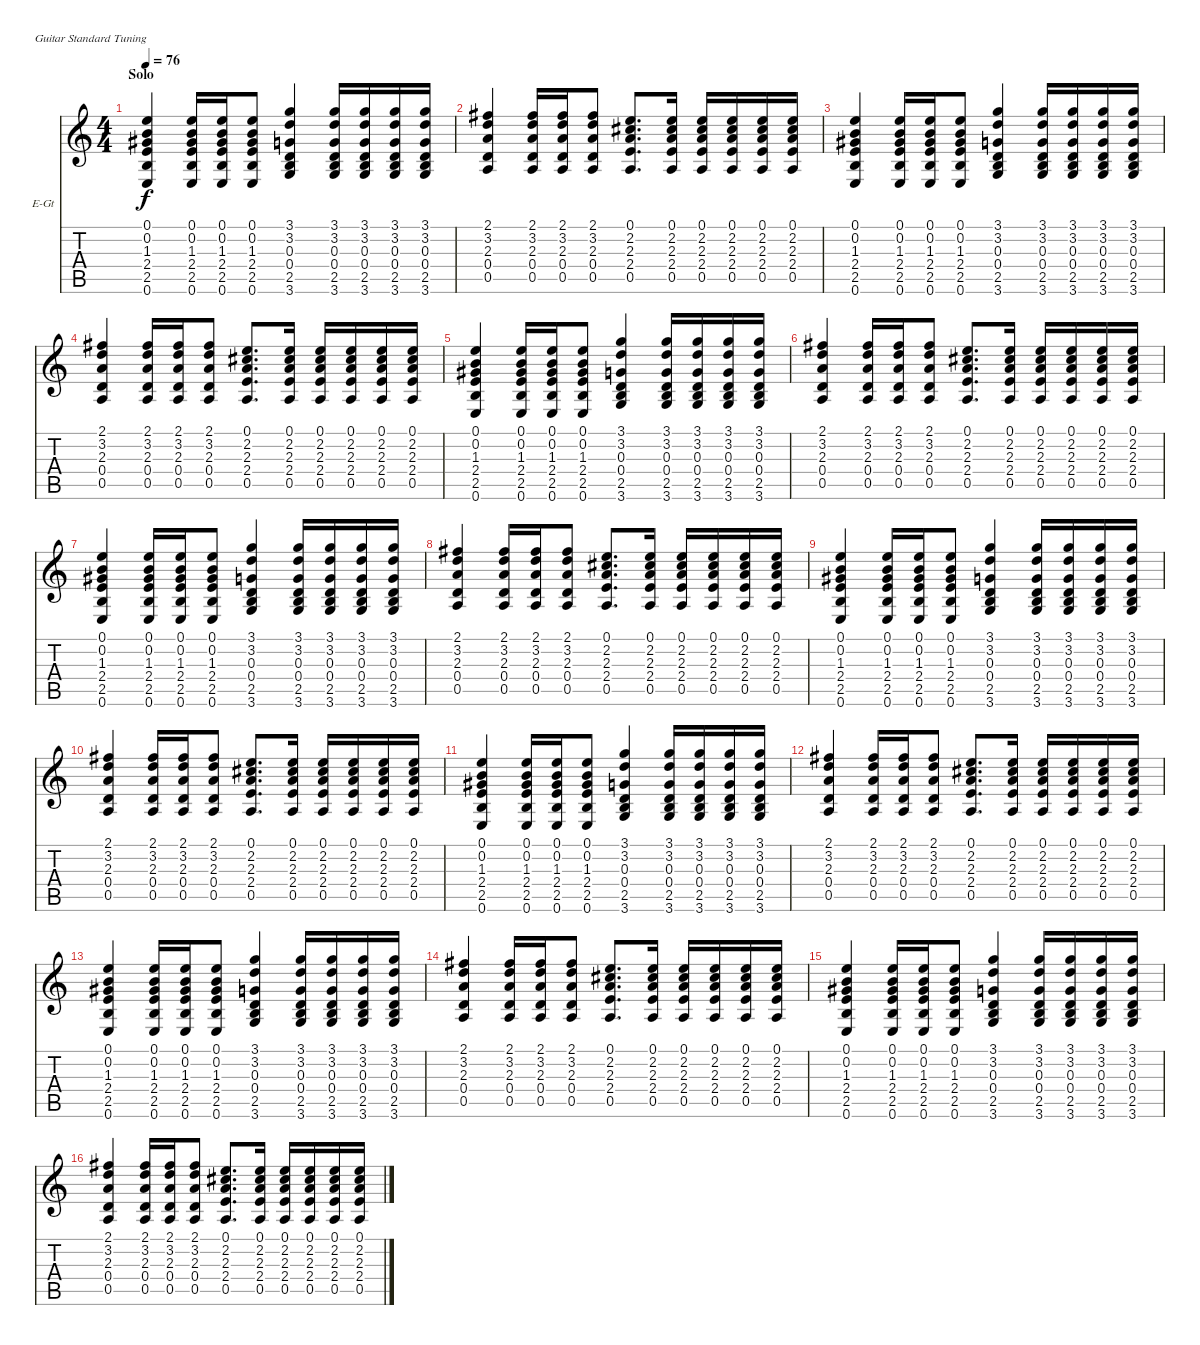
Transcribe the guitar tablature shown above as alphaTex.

\defaultSystemsLayout 4
\bracketExtendMode nobrackets
\firstSystemTrackNameOrientation horizontal
\otherSystemsTrackNameOrientation horizontal
\track ("Stone Gossard (Drive)" "E-Gt") {instrument overdrivenguitar}
\staff {score tabs}
\tuning (E4 B3 G3 D3 A2 E2)
\ts (4 4)
\section ("" "Solo")
\tempo 76
\clef g2
\ks c
(0.1 0.2 1.3 2.4 2.5 0.6).4{dy f} (0.1 0.2 1.3 2.4 2.5 0.6).16 (0.1 0.2 1.3 2.4 2.5 0.6).16 (0.1 0.2 1.3 2.4 2.5 0.6).8 (3.1 3.2 0.3 0.4 2.5 3.6).4 (3.1 3.2 0.3 0.4 2.5 3.6).16 (3.1 3.2 0.3 0.4 2.5 3.6).16 (3.1 3.2 0.3 0.4 2.5 3.6).16 (3.1 3.2 0.3 0.4 2.5 3.6).16 |
(2.1 3.2 2.3 0.4 0.5).4 (2.1 3.2 2.3 0.4 0.5).16 (2.1 3.2 2.3 0.4 0.5).16 (2.1 3.2 2.3 0.4 0.5).8 (0.1 2.2 2.3 2.4 0.5).8{d} (0.1 2.2 2.3 2.4 0.5).16 (0.1 2.2 2.3 2.4 0.5).16 (0.1 2.2 2.3 2.4 0.5).16 (0.1 2.2 2.3 2.4 0.5).16 (0.1 2.2 2.3 2.4 0.5).16 |
(0.1 0.2 1.3 2.4 2.5 0.6).4 (0.1 0.2 1.3 2.4 2.5 0.6).16 (0.1 0.2 1.3 2.4 2.5 0.6).16 (0.1 0.2 1.3 2.4 2.5 0.6).8 (3.1 3.2 0.3 0.4 2.5 3.6).4 (3.1 3.2 0.3 0.4 2.5 3.6).16 (3.1 3.2 0.3 0.4 2.5 3.6).16 (3.1 3.2 0.3 0.4 2.5 3.6).16 (3.1 3.2 0.3 0.4 2.5 3.6).16 |
(2.1 3.2 2.3 0.4 0.5).4 (2.1 3.2 2.3 0.4 0.5).16 (2.1 3.2 2.3 0.4 0.5).16 (2.1 3.2 2.3 0.4 0.5).8 (0.1 2.2 2.3 2.4 0.5).8{d} (0.1 2.2 2.3 2.4 0.5).16 (0.1 2.2 2.3 2.4 0.5).16 (0.1 2.2 2.3 2.4 0.5).16 (0.1 2.2 2.3 2.4 0.5).16 (0.1 2.2 2.3 2.4 0.5).16 |
(0.1 0.2 1.3 2.4 2.5 0.6).4 (0.1 0.2 1.3 2.4 2.5 0.6).16 (0.1 0.2 1.3 2.4 2.5 0.6).16 (0.1 0.2 1.3 2.4 2.5 0.6).8 (3.1 3.2 0.3 0.4 2.5 3.6).4 (3.1 3.2 0.3 0.4 2.5 3.6).16 (3.1 3.2 0.3 0.4 2.5 3.6).16 (3.1 3.2 0.3 0.4 2.5 3.6).16 (3.1 3.2 0.3 0.4 2.5 3.6).16 |
(2.1 3.2 2.3 0.4 0.5).4 (2.1 3.2 2.3 0.4 0.5).16 (2.1 3.2 2.3 0.4 0.5).16 (2.1 3.2 2.3 0.4 0.5).8 (0.1 2.2 2.3 2.4 0.5).8{d} (0.1 2.2 2.3 2.4 0.5).16 (0.1 2.2 2.3 2.4 0.5).16 (0.1 2.2 2.3 2.4 0.5).16 (0.1 2.2 2.3 2.4 0.5).16 (0.1 2.2 2.3 2.4 0.5).16 |
(0.1 0.2 1.3 2.4 2.5 0.6).4 (0.1 0.2 1.3 2.4 2.5 0.6).16 (0.1 0.2 1.3 2.4 2.5 0.6).16 (0.1 0.2 1.3 2.4 2.5 0.6).8 (3.1 3.2 0.3 0.4 2.5 3.6).4 (3.1 3.2 0.3 0.4 2.5 3.6).16 (3.1 3.2 0.3 0.4 2.5 3.6).16 (3.1 3.2 0.3 0.4 2.5 3.6).16 (3.1 3.2 0.3 0.4 2.5 3.6).16 |
(2.1 3.2 2.3 0.4 0.5).4 (2.1 3.2 2.3 0.4 0.5).16 (2.1 3.2 2.3 0.4 0.5).16 (2.1 3.2 2.3 0.4 0.5).8 (0.1 2.2 2.3 2.4 0.5).8{d} (0.1 2.2 2.3 2.4 0.5).16 (0.1 2.2 2.3 2.4 0.5).16 (0.1 2.2 2.3 2.4 0.5).16 (0.1 2.2 2.3 2.4 0.5).16 (0.1 2.2 2.3 2.4 0.5).16 |
(0.1 0.2 1.3 2.4 2.5 0.6).4 (0.1 0.2 1.3 2.4 2.5 0.6).16 (0.1 0.2 1.3 2.4 2.5 0.6).16 (0.1 0.2 1.3 2.4 2.5 0.6).8 (3.1 3.2 0.3 0.4 2.5 3.6).4 (3.1 3.2 0.3 0.4 2.5 3.6).16 (3.1 3.2 0.3 0.4 2.5 3.6).16 (3.1 3.2 0.3 0.4 2.5 3.6).16 (3.1 3.2 0.3 0.4 2.5 3.6).16 |
(2.1 3.2 2.3 0.4 0.5).4 (2.1 3.2 2.3 0.4 0.5).16 (2.1 3.2 2.3 0.4 0.5).16 (2.1 3.2 2.3 0.4 0.5).8 (0.1 2.2 2.3 2.4 0.5).8{d} (0.1 2.2 2.3 2.4 0.5).16 (0.1 2.2 2.3 2.4 0.5).16 (0.1 2.2 2.3 2.4 0.5).16 (0.1 2.2 2.3 2.4 0.5).16 (0.1 2.2 2.3 2.4 0.5).16 |
(0.1 0.2 1.3 2.4 2.5 0.6).4 (0.1 0.2 1.3 2.4 2.5 0.6).16 (0.1 0.2 1.3 2.4 2.5 0.6).16 (0.1 0.2 1.3 2.4 2.5 0.6).8 (3.1 3.2 0.3 0.4 2.5 3.6).4 (3.1 3.2 0.3 0.4 2.5 3.6).16 (3.1 3.2 0.3 0.4 2.5 3.6).16 (3.1 3.2 0.3 0.4 2.5 3.6).16 (3.1 3.2 0.3 0.4 2.5 3.6).16 |
(2.1 3.2 2.3 0.4 0.5).4 (2.1 3.2 2.3 0.4 0.5).16 (2.1 3.2 2.3 0.4 0.5).16 (2.1 3.2 2.3 0.4 0.5).8 (0.1 2.2 2.3 2.4 0.5).8{d} (0.1 2.2 2.3 2.4 0.5).16 (0.1 2.2 2.3 2.4 0.5).16 (0.1 2.2 2.3 2.4 0.5).16 (0.1 2.2 2.3 2.4 0.5).16 (0.1 2.2 2.3 2.4 0.5).16 |
(0.1 0.2 1.3 2.4 2.5 0.6).4 (0.1 0.2 1.3 2.4 2.5 0.6).16 (0.1 0.2 1.3 2.4 2.5 0.6).16 (0.1 0.2 1.3 2.4 2.5 0.6).8 (3.1 3.2 0.3 0.4 2.5 3.6).4 (3.1 3.2 0.3 0.4 2.5 3.6).16 (3.1 3.2 0.3 0.4 2.5 3.6).16 (3.1 3.2 0.3 0.4 2.5 3.6).16 (3.1 3.2 0.3 0.4 2.5 3.6).16 |
(2.1 3.2 2.3 0.4 0.5).4 (2.1 3.2 2.3 0.4 0.5).16 (2.1 3.2 2.3 0.4 0.5).16 (2.1 3.2 2.3 0.4 0.5).8 (0.1 2.2 2.3 2.4 0.5).8{d} (0.1 2.2 2.3 2.4 0.5).16 (0.1 2.2 2.3 2.4 0.5).16 (0.1 2.2 2.3 2.4 0.5).16 (0.1 2.2 2.3 2.4 0.5).16 (0.1 2.2 2.3 2.4 0.5).16 |
(0.1 0.2 1.3 2.4 2.5 0.6).4 (0.1 0.2 1.3 2.4 2.5 0.6).16 (0.1 0.2 1.3 2.4 2.5 0.6).16 (0.1 0.2 1.3 2.4 2.5 0.6).8 (3.1 3.2 0.3 0.4 2.5 3.6).4 (3.1 3.2 0.3 0.4 2.5 3.6).16 (3.1 3.2 0.3 0.4 2.5 3.6).16 (3.1 3.2 0.3 0.4 2.5 3.6).16 (3.1 3.2 0.3 0.4 2.5 3.6).16 |
(2.1 3.2 2.3 0.4 0.5).4 (2.1 3.2 2.3 0.4 0.5).16 (2.1 3.2 2.3 0.4 0.5).16 (2.1 3.2 2.3 0.4 0.5).8 (0.1 2.2 2.3 2.4 0.5).8{d} (0.1 2.2 2.3 2.4 0.5).16 (0.1 2.2 2.3 2.4 0.5).16 (0.1 2.2 2.3 2.4 0.5).16 (0.1 2.2 2.3 2.4 0.5).16 (0.1 2.2 2.3 2.4 0.5).16
